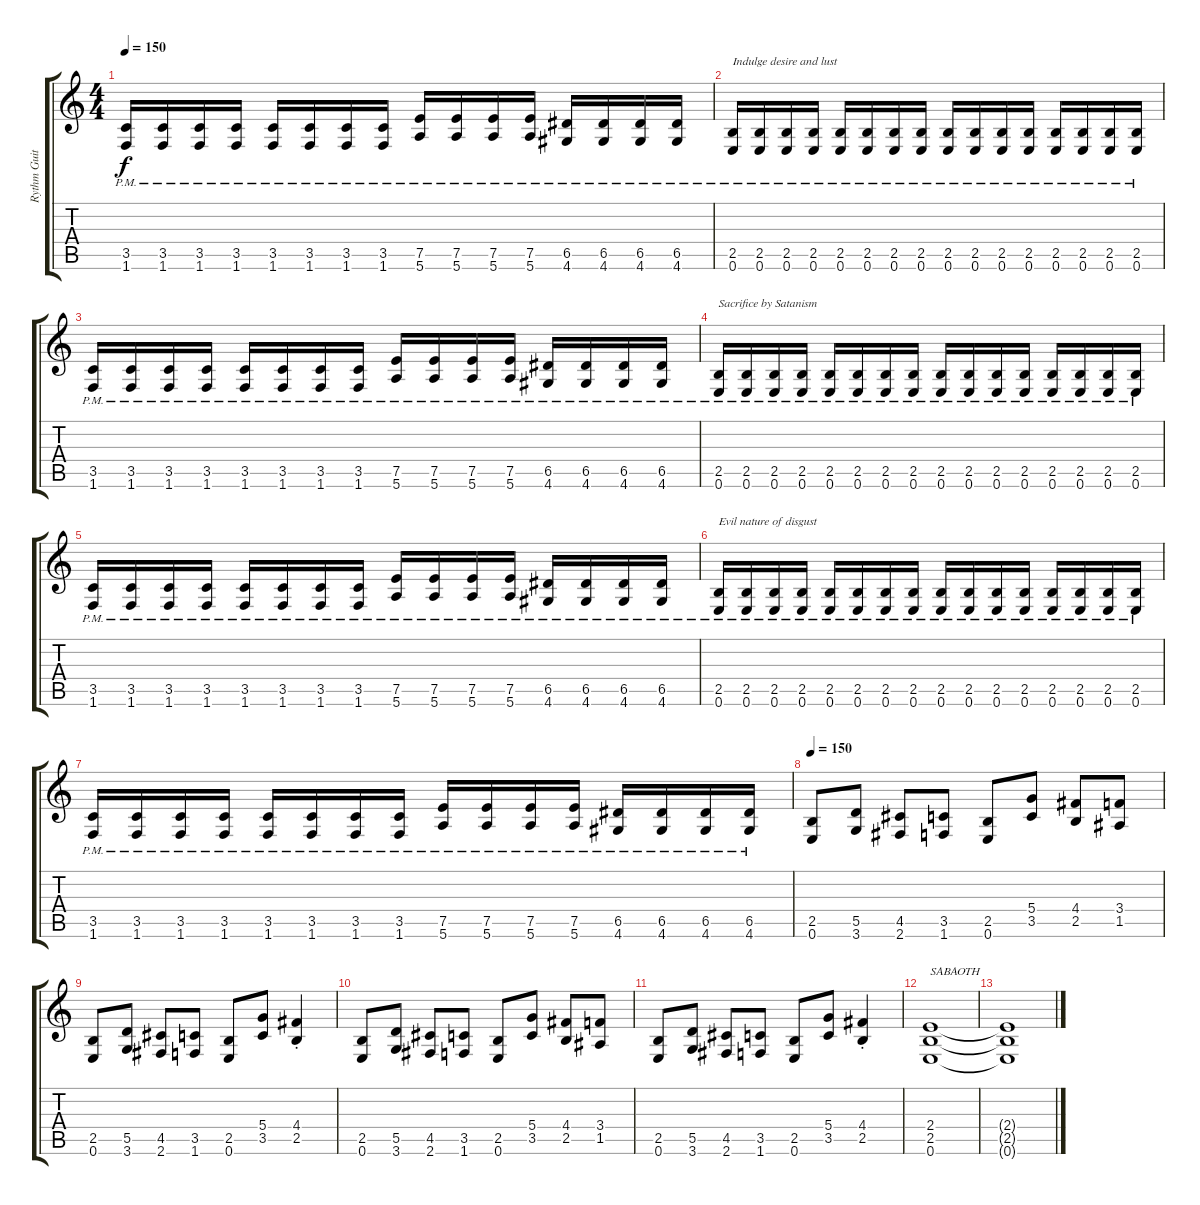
\track ("Rythm Guitar" "Rythm Guit") {instrument distortionguitar}
\staff {score tabs}
\tuning (E4 B3 G3 D3 A2 E2) {hide}
\ts (4 4)
\tempo 150
\clef g2
\ks c
(3.5{pm} 1.6{pm}).16{dy f} (3.5{pm} 1.6{pm}).16 (3.5{pm} 1.6{pm}).16 (3.5{pm} 1.6{pm}).16 (3.5{pm} 1.6{pm}).16 (3.5{pm} 1.6{pm}).16 (3.5{pm} 1.6{pm}).16 (3.5{pm} 1.6{pm}).16 (7.5{pm} 5.6{pm}).16 (7.5{pm} 5.6{pm}).16 (7.5{pm} 5.6{pm}).16 (7.5{pm} 5.6{pm}).16 (6.5{pm} 4.6{pm}).16 (6.5{pm} 4.6{pm}).16 (6.5{pm} 4.6{pm}).16 (6.5{pm} 4.6{pm}).16 |
(2.5{pm} 0.6{pm}).16{txt "Indulge desire and lust"} (2.5{pm} 0.6{pm}).16 (2.5{pm} 0.6{pm}).16 (2.5{pm} 0.6{pm}).16 (2.5{pm} 0.6{pm}).16 (2.5{pm} 0.6{pm}).16 (2.5{pm} 0.6{pm}).16 (2.5{pm} 0.6{pm}).16 (2.5{pm} 0.6{pm}).16 (2.5{pm} 0.6{pm}).16 (2.5{pm} 0.6{pm}).16 (2.5{pm} 0.6{pm}).16 (2.5{pm} 0.6{pm}).16 (2.5{pm} 0.6{pm}).16 (2.5{pm} 0.6{pm}).16 (2.5{pm} 0.6{pm}).16 |
(3.5{pm} 1.6{pm}).16 (3.5{pm} 1.6{pm}).16 (3.5{pm} 1.6{pm}).16 (3.5{pm} 1.6{pm}).16 (3.5{pm} 1.6{pm}).16 (3.5{pm} 1.6{pm}).16 (3.5{pm} 1.6{pm}).16 (3.5{pm} 1.6{pm}).16 (7.5{pm} 5.6{pm}).16 (7.5{pm} 5.6{pm}).16 (7.5{pm} 5.6{pm}).16 (7.5{pm} 5.6{pm}).16 (6.5{pm} 4.6{pm}).16 (6.5{pm} 4.6{pm}).16 (6.5{pm} 4.6{pm}).16 (6.5{pm} 4.6{pm}).16 |
(2.5{pm} 0.6{pm}).16{txt "Sacrifice by Satanism"} (2.5{pm} 0.6{pm}).16 (2.5{pm} 0.6{pm}).16 (2.5{pm} 0.6{pm}).16 (2.5{pm} 0.6{pm}).16 (2.5{pm} 0.6{pm}).16 (2.5{pm} 0.6{pm}).16 (2.5{pm} 0.6{pm}).16 (2.5{pm} 0.6{pm}).16 (2.5{pm} 0.6{pm}).16 (2.5{pm} 0.6{pm}).16 (2.5{pm} 0.6{pm}).16 (2.5{pm} 0.6{pm}).16 (2.5{pm} 0.6{pm}).16 (2.5{pm} 0.6{pm}).16 (2.5{pm} 0.6{pm}).16 |
(3.5{pm} 1.6{pm}).16 (3.5{pm} 1.6{pm}).16 (3.5{pm} 1.6{pm}).16 (3.5{pm} 1.6{pm}).16 (3.5{pm} 1.6{pm}).16 (3.5{pm} 1.6{pm}).16 (3.5{pm} 1.6{pm}).16 (3.5{pm} 1.6{pm}).16 (7.5{pm} 5.6{pm}).16 (7.5{pm} 5.6{pm}).16 (7.5{pm} 5.6{pm}).16 (7.5{pm} 5.6{pm}).16 (6.5{pm} 4.6{pm}).16 (6.5{pm} 4.6{pm}).16 (6.5{pm} 4.6{pm}).16 (6.5{pm} 4.6{pm}).16 |
(2.5{pm} 0.6{pm}).16{txt "Evil nature of disgust"} (2.5{pm} 0.6{pm}).16 (2.5{pm} 0.6{pm}).16 (2.5{pm} 0.6{pm}).16 (2.5{pm} 0.6{pm}).16 (2.5{pm} 0.6{pm}).16 (2.5{pm} 0.6{pm}).16 (2.5{pm} 0.6{pm}).16 (2.5{pm} 0.6{pm}).16 (2.5{pm} 0.6{pm}).16 (2.5{pm} 0.6{pm}).16 (2.5{pm} 0.6{pm}).16 (2.5{pm} 0.6{pm}).16 (2.5{pm} 0.6{pm}).16 (2.5{pm} 0.6{pm}).16 (2.5{pm} 0.6{pm}).16 |
(3.5{pm} 1.6{pm}).16 (3.5{pm} 1.6{pm}).16 (3.5{pm} 1.6{pm}).16 (3.5{pm} 1.6{pm}).16 (3.5{pm} 1.6{pm}).16 (3.5{pm} 1.6{pm}).16 (3.5{pm} 1.6{pm}).16 (3.5{pm} 1.6{pm}).16 (7.5{pm} 5.6{pm}).16 (7.5{pm} 5.6{pm}).16 (7.5{pm} 5.6{pm}).16 (7.5{pm} 5.6{pm}).16 (6.5{pm} 4.6{pm}).16 (6.5{pm} 4.6{pm}).16 (6.5{pm} 4.6{pm}).16 (6.5{pm} 4.6{pm}).16 |
\tempo 150
(2.5 0.6).8 (5.5 3.6).8 (4.5 2.6).8 (3.5 1.6).8 (2.5 0.6).8 (5.4 3.5).8 (4.4 2.5).8 (3.4 1.5).8 |
(2.5 0.6).8 (5.5 3.6).8 (4.5 2.6).8 (3.5 1.6).8 (2.5 0.6).8 (5.4 3.5).8 (4.4{st} 2.5{st}).4 |
(2.5 0.6).8 (5.5 3.6).8 (4.5 2.6).8 (3.5 1.6).8 (2.5 0.6).8 (5.4 3.5).8 (4.4 2.5).8 (3.4 1.5).8 |
(2.5 0.6).8 (5.5 3.6).8 (4.5 2.6).8 (3.5 1.6).8 (2.5 0.6).8 (5.4 3.5).8 (4.4{st} 2.5{st}).4 |
(2.4 2.5 0.6).1{txt "SABAOTH"} |
(2.4{t} 2.5{t} 0.6{t}).1
